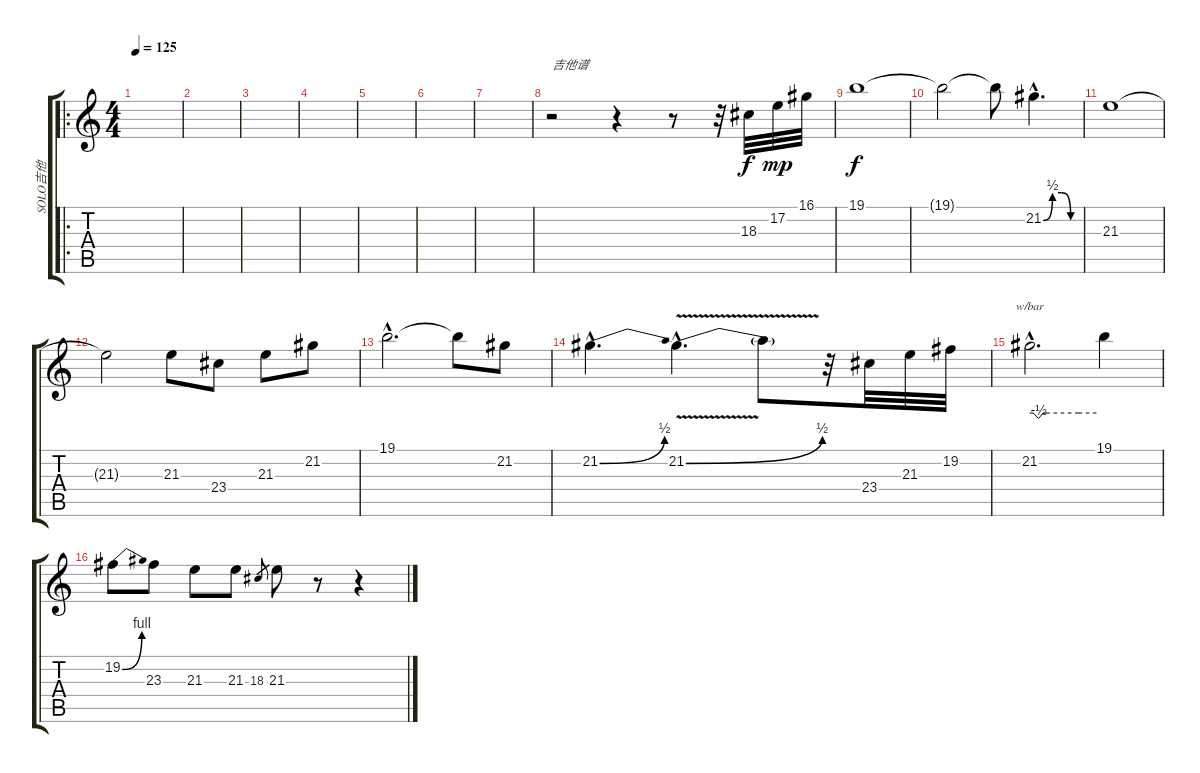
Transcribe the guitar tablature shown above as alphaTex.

\track ("SOLO吉他" "SOLO吉他") {instrument altosax}
\staff {score tabs}
\tuning (E4 B3 G3 D3 A2 E2) {hide}
\ro
\ts (4 4)
\tempo 125
\clef g2
\ks c
|
|
|
|
|
|
|
r.2{txt "吉他谱"} r.4 r.8 r.32 18.3.32 17.2.32{dy mp} 16.1.32 |
19.1.1{dy f} |
19.1{t}.2 19.1{t}.8 21.2{be (custom 0 0 15 2 30 2 45 0 60 0) hac}.4{d} |
21.3.1 |
21.3{t}.2 21.3.8 23.4.8 21.3.8 21.2.8 |
19.1{hac}.2{d} 19.1{t}.8 21.2.8 |
21.2{be (bend 0 0 60 2) hac}.4{d} 21.2{be (bend 0 0 60 2) v hac}.4{d} 21.2{t}.8 r.32 23.4.32 21.3.32 19.2.32 |
21.2{hac}.2{d tbe (custom default 0 0 3 0 8 -2 12 0 15 0 44 0 60 0)} 19.1.4 |
19.2{be (bend 0 0 60 4)}.8 23.3.8 21.3.8 21.3.8 18.3.8{gr} 21.3.8 r.8 r.4
